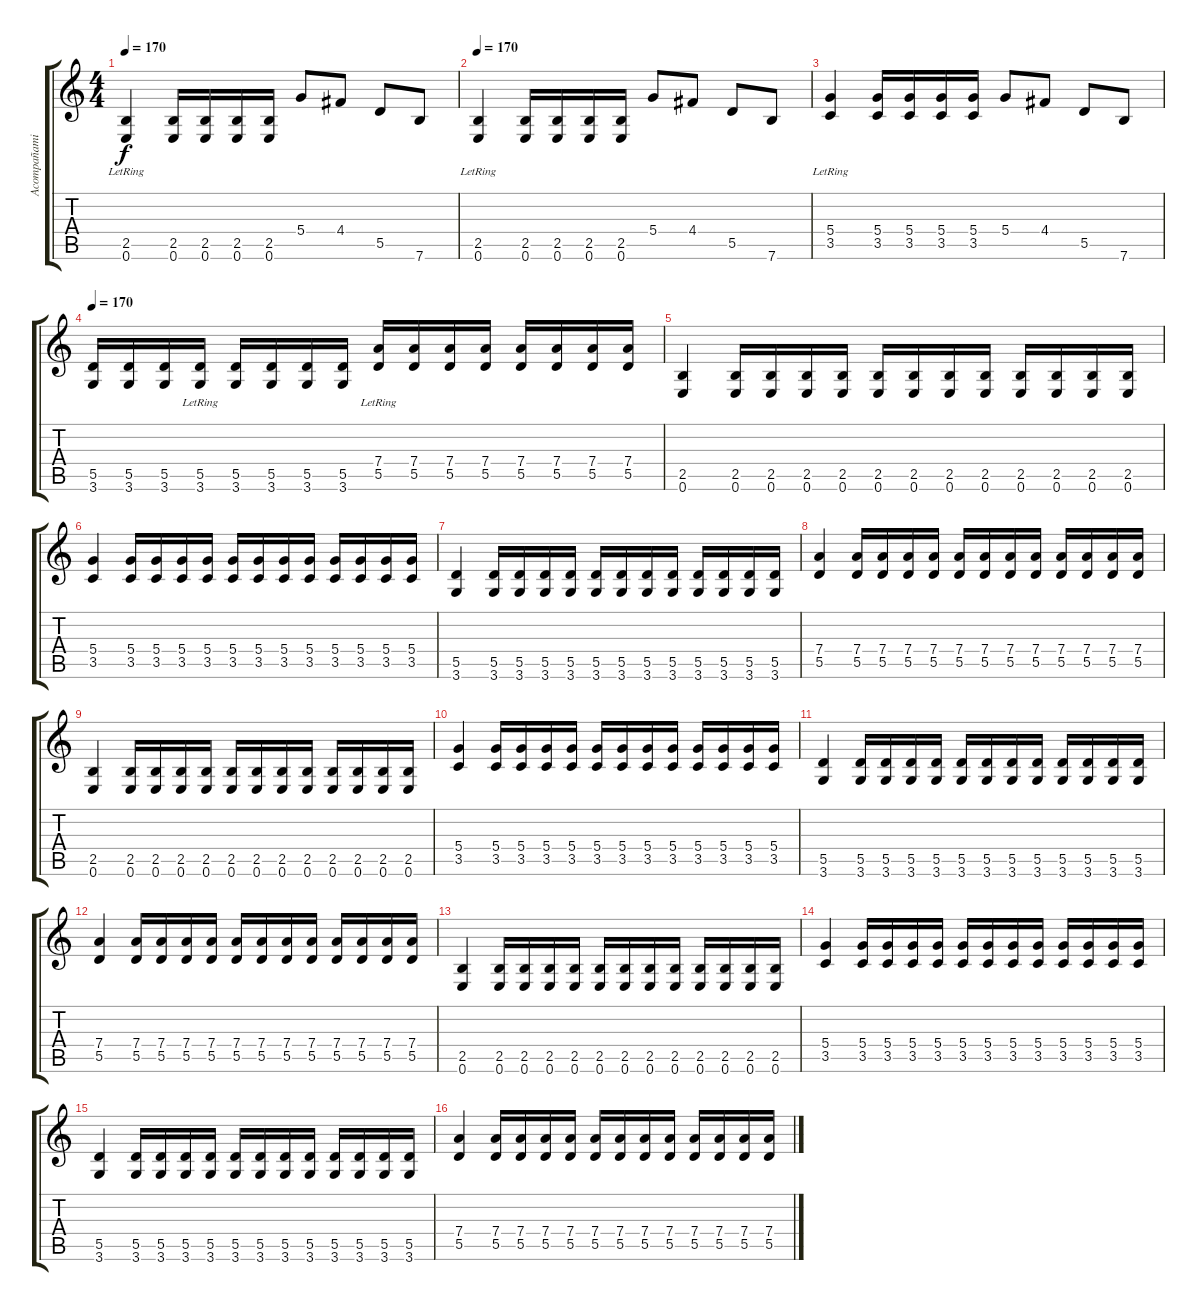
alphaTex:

\track ("Acompañamiento" "Acompañami") {instrument acousticguitarnylon}
\staff {score tabs}
\tuning (E4 B3 G3 D3 A2 E2) {hide}
\ts (4 4)
\tempo 170
\clef g2
\ks c
(2.5{lr} 0.6{lr}).4{dy f instrument overdrivenguitar} (2.5 0.6).16 (2.5 0.6).16 (2.5 0.6).16 (2.5 0.6).16 5.4.8 4.4.8 5.5.8 7.6.8 |
\tempo 170
(2.5{lr} 0.6).4{instrument overdrivenguitar} (2.5 0.6).16 (2.5 0.6).16 (2.5 0.6).16 (2.5 0.6).16 5.4.8 4.4.8 5.5.8 7.6.8 |
(5.4{lr} 3.5{lr}).4 (5.4 3.5).16 (5.4 3.5).16 (5.4 3.5).16 (5.4 3.5).16 5.4.8 4.4.8 5.5.8 7.6.8 |
\tempo 170
(5.5 3.6).16{instrument overdrivenguitar} (5.5 3.6).16 (5.5 3.6).16 (5.5{lr} 3.6{lr}).16 (5.5 3.6).16 (5.5 3.6).16 (5.5 3.6).16 (5.5 3.6).16 (7.4{lr} 5.5{lr}).16 (7.4 5.5).16 (7.4 5.5).16 (7.4 5.5).16 (7.4 5.5).16 (7.4 5.5).16 (7.4 5.5).16 (7.4 5.5).16 |
(2.5 0.6).4 (2.5 0.6).16 (2.5 0.6).16 (2.5 0.6).16 (2.5 0.6).16 (2.5 0.6).16 (2.5 0.6).16 (2.5 0.6).16 (2.5 0.6).16 (2.5 0.6).16 (2.5 0.6).16 (2.5 0.6).16 (2.5 0.6).16 |
(5.4 3.5).4 (5.4 3.5).16 (5.4 3.5).16 (5.4 3.5).16 (5.4 3.5).16 (5.4 3.5).16 (5.4 3.5).16 (5.4 3.5).16 (5.4 3.5).16 (5.4 3.5).16 (5.4 3.5).16 (5.4 3.5).16 (5.4 3.5).16 |
(5.5 3.6).4 (5.5 3.6).16 (5.5 3.6).16 (5.5 3.6).16 (5.5 3.6).16 (5.5 3.6).16 (5.5 3.6).16 (5.5 3.6).16 (5.5 3.6).16 (5.5 3.6).16 (5.5 3.6).16 (5.5 3.6).16 (5.5 3.6).16 |
(7.4 5.5).4 (7.4 5.5).16 (7.4 5.5).16 (7.4 5.5).16 (7.4 5.5).16 (7.4 5.5).16 (7.4 5.5).16 (7.4 5.5).16 (7.4 5.5).16 (7.4 5.5).16 (7.4 5.5).16 (7.4 5.5).16 (7.4 5.5).16 |
(2.5 0.6).4 (2.5 0.6).16 (2.5 0.6).16 (2.5 0.6).16 (2.5 0.6).16 (2.5 0.6).16 (2.5 0.6).16 (2.5 0.6).16 (2.5 0.6).16 (2.5 0.6).16 (2.5 0.6).16 (2.5 0.6).16 (2.5 0.6).16 |
(5.4 3.5).4 (5.4 3.5).16 (5.4 3.5).16 (5.4 3.5).16 (5.4 3.5).16 (5.4 3.5).16 (5.4 3.5).16 (5.4 3.5).16 (5.4 3.5).16 (5.4 3.5).16 (5.4 3.5).16 (5.4 3.5).16 (5.4 3.5).16 |
(5.5 3.6).4 (5.5 3.6).16 (5.5 3.6).16 (5.5 3.6).16 (5.5 3.6).16 (5.5 3.6).16 (5.5 3.6).16 (5.5 3.6).16 (5.5 3.6).16 (5.5 3.6).16 (5.5 3.6).16 (5.5 3.6).16 (5.5 3.6).16 |
(7.4 5.5).4 (7.4 5.5).16 (7.4 5.5).16 (7.4 5.5).16 (7.4 5.5).16 (7.4 5.5).16 (7.4 5.5).16 (7.4 5.5).16 (7.4 5.5).16 (7.4 5.5).16 (7.4 5.5).16 (7.4 5.5).16 (7.4 5.5).16 |
(2.5 0.6).4 (2.5 0.6).16 (2.5 0.6).16 (2.5 0.6).16 (2.5 0.6).16 (2.5 0.6).16 (2.5 0.6).16 (2.5 0.6).16 (2.5 0.6).16 (2.5 0.6).16 (2.5 0.6).16 (2.5 0.6).16 (2.5 0.6).16 |
(5.4 3.5).4 (5.4 3.5).16 (5.4 3.5).16 (5.4 3.5).16 (5.4 3.5).16 (5.4 3.5).16 (5.4 3.5).16 (5.4 3.5).16 (5.4 3.5).16 (5.4 3.5).16 (5.4 3.5).16 (5.4 3.5).16 (5.4 3.5).16 |
(5.5 3.6).4 (5.5 3.6).16 (5.5 3.6).16 (5.5 3.6).16 (5.5 3.6).16 (5.5 3.6).16 (5.5 3.6).16 (5.5 3.6).16 (5.5 3.6).16 (5.5 3.6).16 (5.5 3.6).16 (5.5 3.6).16 (5.5 3.6).16 |
(7.4 5.5).4 (7.4 5.5).16 (7.4 5.5).16 (7.4 5.5).16 (7.4 5.5).16 (7.4 5.5).16 (7.4 5.5).16 (7.4 5.5).16 (7.4 5.5).16 (7.4 5.5).16 (7.4 5.5).16 (7.4 5.5).16 (7.4 5.5).16
